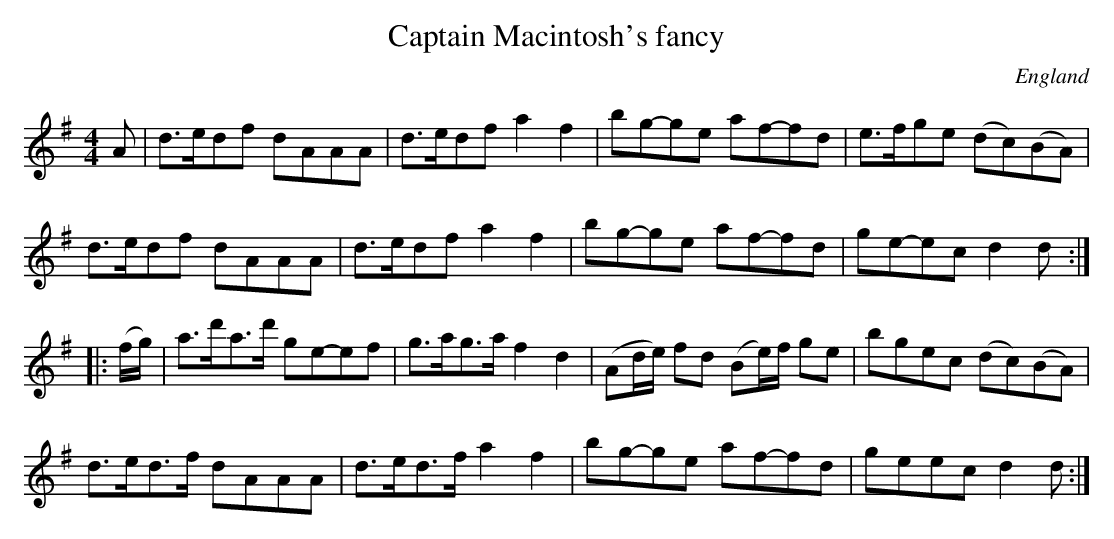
X:1
T:Captain Macintosh's fancy
L:1/8
M:4/4
O:England
K:D mixolydian
A | \
d>edf dAAA | d>edf a2f2 | bg-ge af-fd | e>fge (dc)(BA)|
d>edf dAAA | d>edf a2f2 | bg-ge af-fd | ge-ec d2d ::
(f/g/) | \
a>d'a>d' ge-ef | g>ag>a f2d2 | (Ad/e/) fd (Be/)f/ ge | bgec (dc)(BA)|
d>ed>f   dAAA  | d>ed>f a2f2 | bg-ge       af-fd     | geec d2d :|
